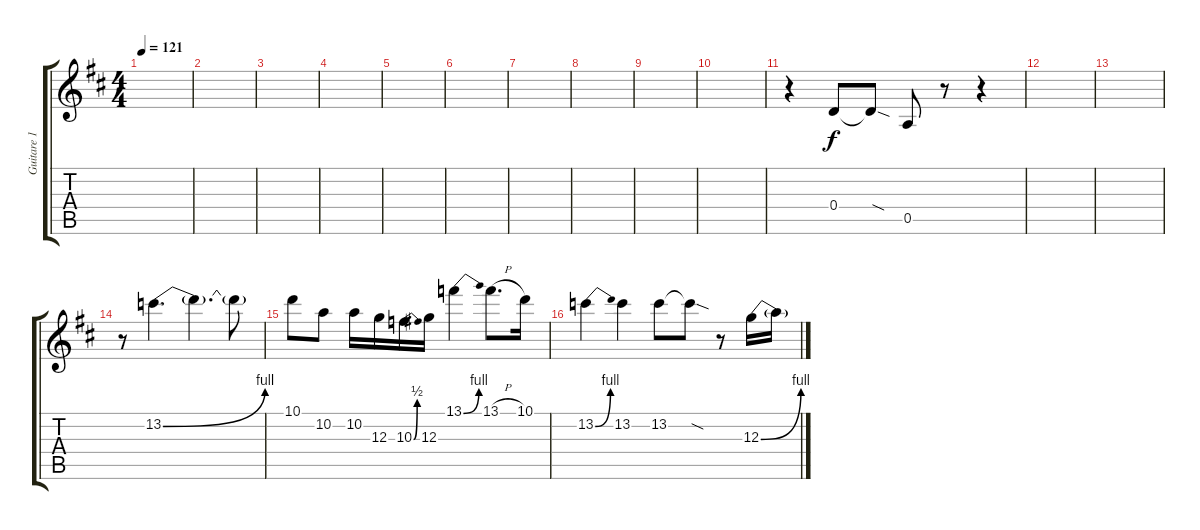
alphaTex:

\track ("Guitare 1" "Guitare 1") {instrument distortionguitar}
\staff {score tabs}
\tuning (E4 B3 G3 D3 A2 E2) {hide}
\ts (4 4)
\tempo 121
\clef g2
\ks d
|
|
|
|
|
|
|
|
|
|
r.4 0.4.8 0.4{sod t}.8 0.5.8 r.8 r.4 |
|
|
r.8 13.2{be (bend 0 0 60 4)}.4{d} 13.2{t}.4{d} 13.2{t}.8 |
10.1.8 10.2.8 10.2.16 12.3.16 10.3{be (bend 0 0 60 2)}.16 12.3.16 13.1{be (bend 0 0 60 4)}.4 13.1{h}.8{d} 10.1.16 |
13.2{be (bend 0 0 60 4)}.4 13.2.4 13.2.8 13.2{sod t}.8 r.8 12.3{be (bend 0 0 60 4)}.16 12.3{t}.16
